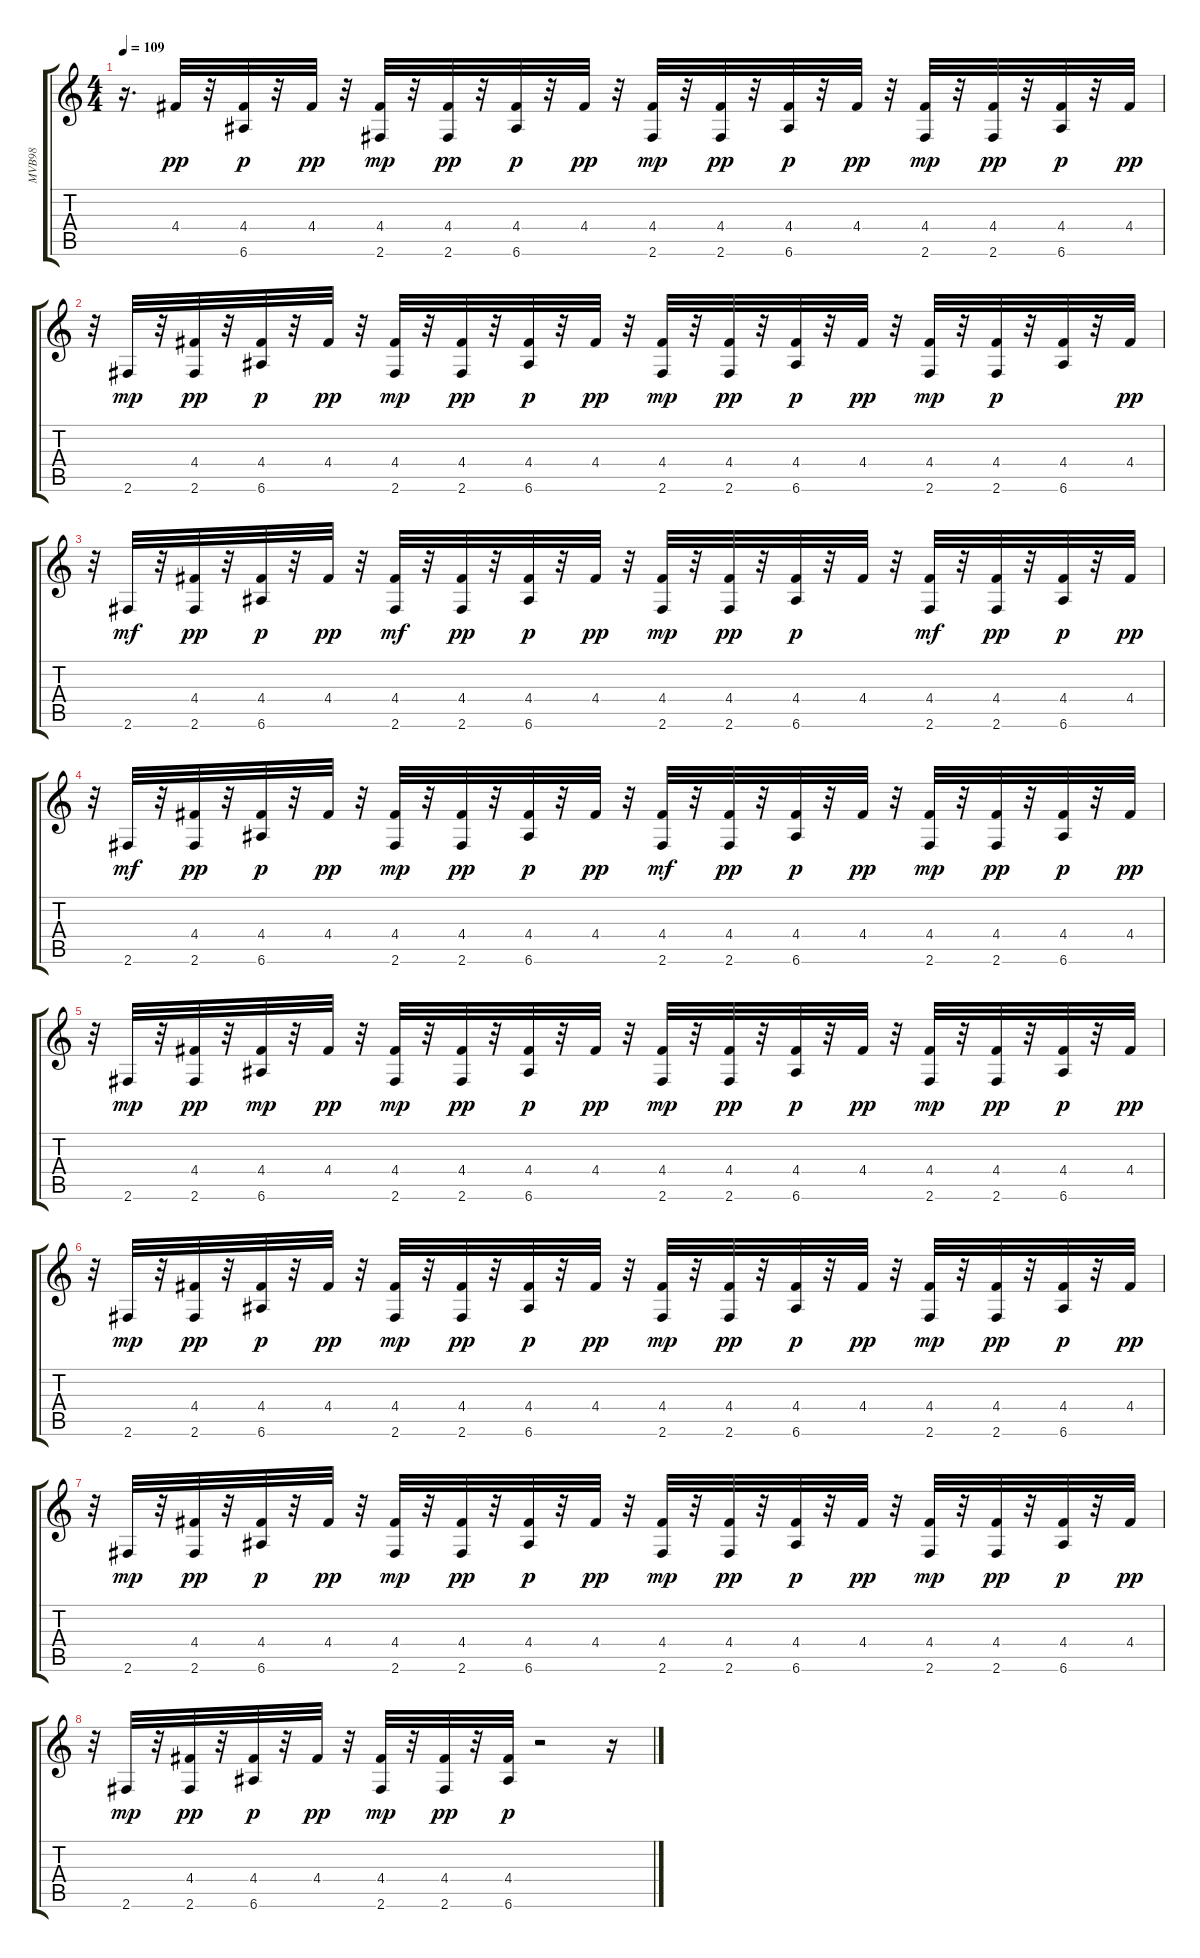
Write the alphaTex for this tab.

\track ("MVB98" "MVB98") {instrument acousticguitarsteel}
\staff {score tabs}
\tuning (E4 B3 G3 D3 A2 E2) {hide}
\ts (4 4)
\tempo 109
\clef g2
\ks c
r.16{d dy pp} 4.4.32 r.32 (4.4 6.6).32{dy p} r.32 4.4.32{dy pp} r.32 (4.4 2.6).32{dy mp} r.32 (4.4 2.6).32{dy pp} r.32 (4.4 6.6).32{dy p} r.32 4.4.32{dy pp} r.32 (4.4 2.6).32{dy mp} r.32 (4.4 2.6).32{dy pp} r.32 (4.4 6.6).32{dy p} r.32 4.4.32{dy pp} r.32 (4.4 2.6).32{dy mp} r.32 (4.4 2.6).32{dy pp} r.32 (4.4 6.6).32{dy p} r.32 4.4.32{dy pp} |
r.32 2.6.32{dy mp} r.32 (4.4 2.6).32{dy pp} r.32 (4.4 6.6).32{dy p} r.32 4.4.32{dy pp} r.32 (4.4 2.6).32{dy mp} r.32 (4.4 2.6).32{dy pp} r.32 (4.4 6.6).32{dy p} r.32 4.4.32{dy pp} r.32 (4.4 2.6).32{dy mp} r.32 (4.4 2.6).32{dy pp} r.32 (4.4 6.6).32{dy p} r.32 4.4.32{dy pp} r.32 (4.4 2.6).32{dy mp} r.32 (4.4 2.6).32{dy p} r.32 (4.4 6.6).32 r.32 4.4.32{dy pp} |
r.32 2.6.32{dy mf} r.32 (4.4 2.6).32{dy pp} r.32 (4.4 6.6).32{dy p} r.32 4.4.32{dy pp} r.32 (4.4 2.6).32{dy mf} r.32 (4.4 2.6).32{dy pp} r.32 (4.4 6.6).32{dy p} r.32 4.4.32{dy pp} r.32 (4.4 2.6).32{dy mp} r.32 (4.4 2.6).32{dy pp} r.32 (4.4 6.6).32{dy p} r.32 4.4.32 r.32 (4.4 2.6).32{dy mf} r.32 (4.4 2.6).32{dy pp} r.32 (4.4 6.6).32{dy p} r.32 4.4.32{dy pp} |
r.32 2.6.32{dy mf} r.32 (4.4 2.6).32{dy pp} r.32 (4.4 6.6).32{dy p} r.32 4.4.32{dy pp} r.32 (4.4 2.6).32{dy mp} r.32 (4.4 2.6).32{dy pp} r.32 (4.4 6.6).32{dy p} r.32 4.4.32{dy pp} r.32 (4.4 2.6).32{dy mf} r.32 (4.4 2.6).32{dy pp} r.32 (4.4 6.6).32{dy p} r.32 4.4.32{dy pp} r.32 (4.4 2.6).32{dy mp} r.32 (4.4 2.6).32{dy pp} r.32 (4.4 6.6).32{dy p} r.32 4.4.32{dy pp} |
r.32 2.6.32{dy mp} r.32 (4.4 2.6).32{dy pp} r.32 (4.4 6.6).32{dy mp} r.32 4.4.32{dy pp} r.32 (4.4 2.6).32{dy mp} r.32 (4.4 2.6).32{dy pp} r.32 (4.4 6.6).32{dy p} r.32 4.4.32{dy pp} r.32 (4.4 2.6).32{dy mp} r.32 (4.4 2.6).32{dy pp} r.32 (4.4 6.6).32{dy p} r.32 4.4.32{dy pp} r.32 (4.4 2.6).32{dy mp} r.32 (4.4 2.6).32{dy pp} r.32 (4.4 6.6).32{dy p} r.32 4.4.32{dy pp} |
r.32 2.6.32{dy mp} r.32 (4.4 2.6).32{dy pp} r.32 (4.4 6.6).32{dy p} r.32 4.4.32{dy pp} r.32 (4.4 2.6).32{dy mp} r.32 (4.4 2.6).32{dy pp} r.32 (4.4 6.6).32{dy p} r.32 4.4.32{dy pp} r.32 (4.4 2.6).32{dy mp} r.32 (4.4 2.6).32{dy pp} r.32 (4.4 6.6).32{dy p} r.32 4.4.32{dy pp} r.32 (4.4 2.6).32{dy mp} r.32 (4.4 2.6).32{dy pp} r.32 (4.4 6.6).32{dy p} r.32 4.4.32{dy pp} |
r.32 2.6.32{dy mp} r.32 (4.4 2.6).32{dy pp} r.32 (4.4 6.6).32{dy p} r.32 4.4.32{dy pp} r.32 (4.4 2.6).32{dy mp} r.32 (4.4 2.6).32{dy pp} r.32 (4.4 6.6).32{dy p} r.32 4.4.32{dy pp} r.32 (4.4 2.6).32{dy mp} r.32 (4.4 2.6).32{dy pp} r.32 (4.4 6.6).32{dy p} r.32 4.4.32{dy pp} r.32 (4.4 2.6).32{dy mp} r.32 (4.4 2.6).32{dy pp} r.32 (4.4 6.6).32{dy p} r.32 4.4.32{dy pp} |
r.32 2.6.32{dy mp} r.32 (4.4 2.6).32{dy pp} r.32 (4.4 6.6).32{dy p} r.32 4.4.32{dy pp} r.32 (4.4 2.6).32{dy mp} r.32 (4.4 2.6).32{dy pp} r.32 (4.4 6.6).32{dy p} r.2 r.16
